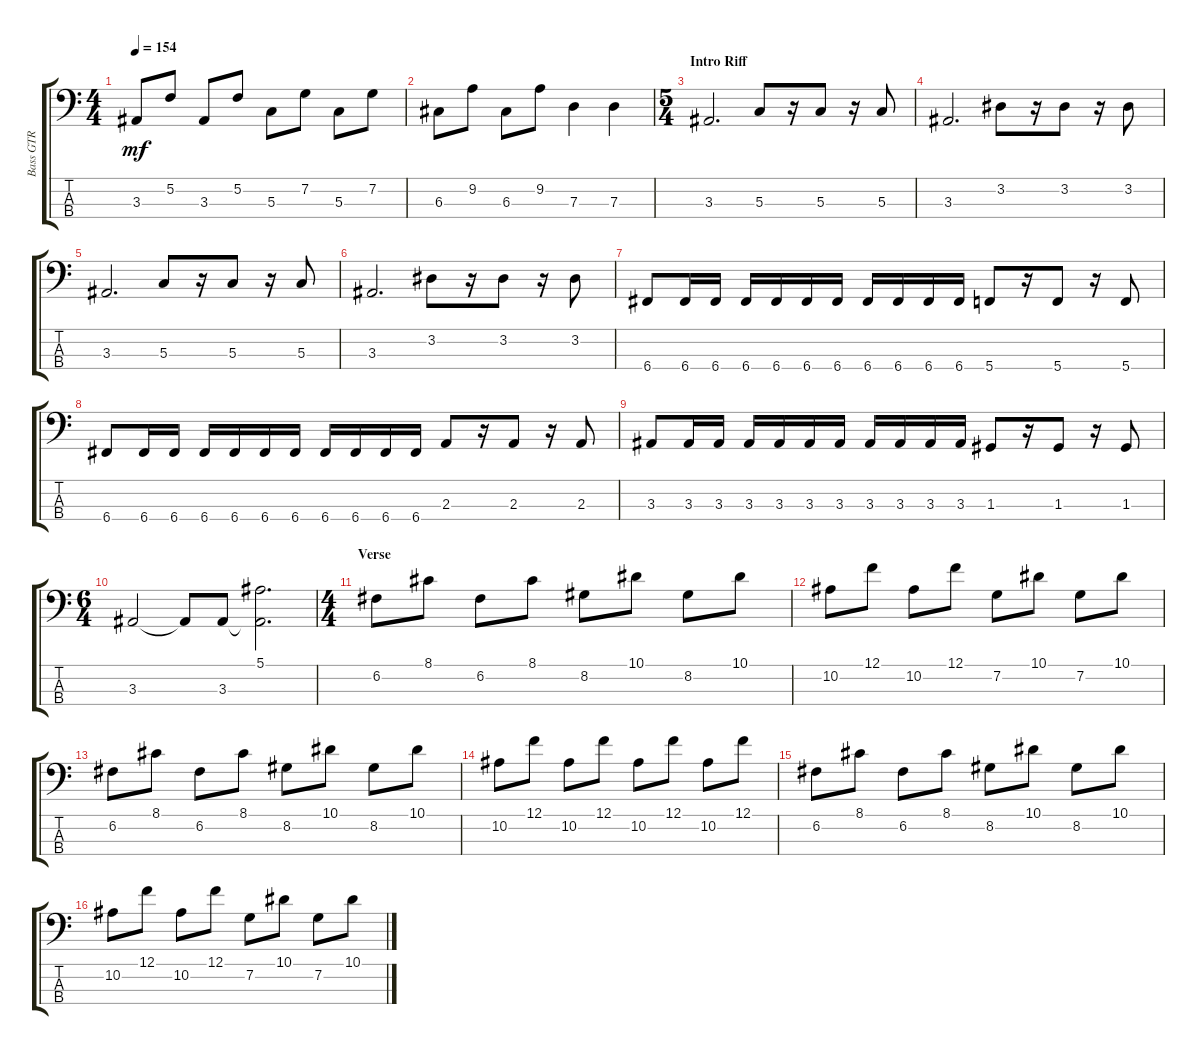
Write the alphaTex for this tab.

\track ("Bass GTR" "Bass GTR") {instrument electricbassfinger}
\staff {score tabs}
\tuning (F2 C2 G1 C1) {hide}
\ts (4 4)
\tempo 154
\clef f4
\ks aminor
3.3.8{dy mf} 5.2.8 3.3.8 5.2.8 5.3.8 7.2.8 5.3.8 7.2.8 |
6.3.8 9.2.8 6.3.8 9.2.8 7.3.4 7.3.4 |
\ts (5 4)
\section ("" "Intro Riff")
3.3.2{d} 5.3.8 r.16 5.3.8 r.16 5.3.8 |
3.3.2{d} 3.2.8 r.16 3.2.8 r.16 3.2.8 |
3.3.2{d} 5.3.8 r.16 5.3.8 r.16 5.3.8 |
3.3.2{d} 3.2.8 r.16 3.2.8 r.16 3.2.8 |
6.4.8 6.4.16 6.4.16 6.4.16 6.4.16 6.4.16 6.4.16 6.4.16 6.4.16 6.4.16 6.4.16 5.4.8 r.16 5.4.8 r.16 5.4.8 |
6.4.8 6.4.16 6.4.16 6.4.16 6.4.16 6.4.16 6.4.16 6.4.16 6.4.16 6.4.16 6.4.16 2.3.8 r.16 2.3.8 r.16 2.3.8 |
3.3.8 3.3.16 3.3.16 3.3.16 3.3.16 3.3.16 3.3.16 3.3.16 3.3.16 3.3.16 3.3.16 1.3.8 r.16 1.3.8 r.16 1.3.8 |
\ts (6 4)
3.3.2 3.3{t}.8 3.3.8 (5.1 3.3{t}).2{d} |
\ts (4 4)
\section ("" "Verse")
6.2.8 8.1.8 6.2.8 8.1.8 8.2.8 10.1.8 8.2.8 10.1.8 |
10.2.8 12.1.8 10.2.8 12.1.8 7.2.8 10.1.8 7.2.8 10.1.8 |
6.2.8 8.1.8 6.2.8 8.1.8 8.2.8 10.1.8 8.2.8 10.1.8 |
10.2.8 12.1.8 10.2.8 12.1.8 10.2.8 12.1.8 10.2.8 12.1.8 |
6.2.8 8.1.8 6.2.8 8.1.8 8.2.8 10.1.8 8.2.8 10.1.8 |
10.2.8 12.1.8 10.2.8 12.1.8 7.2.8 10.1.8 7.2.8 10.1.8
